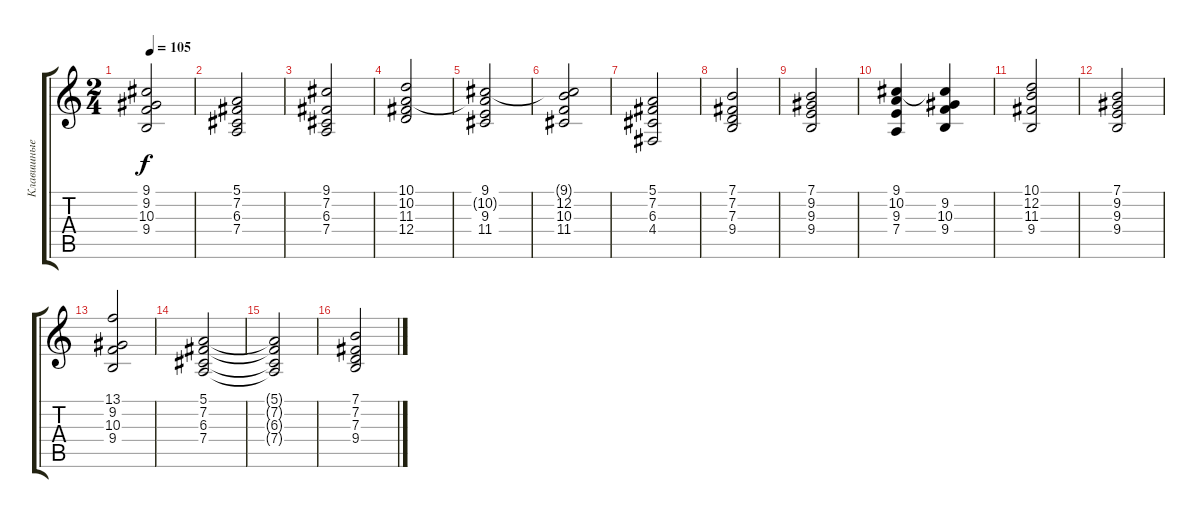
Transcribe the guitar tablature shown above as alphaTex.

\track ("Клавишные" "Клавишные") {instrument drawbarorgan}
\staff {score tabs}
\tuning (E4 B3 G3 D3 A2 E2) {hide}
\ts (2 4)
\tempo 105
\clef g2
\ks c
(9.1 9.2 10.3 9.4).2{dy f} |
(5.1 7.2 6.3 7.4).2 |
(9.1 7.2 6.3 7.4).2 |
(10.1 10.2 11.3 12.4).2 |
(9.1 10.2{t} 9.3 11.4).2 |
(9.1{t} 12.2 10.3 11.4).2 |
(5.1 7.2 6.3 4.4).2 |
(7.1 7.2 7.3 9.4).2 |
(7.1 9.2 9.3 9.4).2 |
(9.1 10.2 9.3 7.4).4 (9.1{t} 9.2 10.3 9.4).4 |
(10.1 12.2 11.3 9.4).2 |
(7.1 9.2 9.3 9.4).2 |
(13.1 9.2 10.3 9.4).2 |
(5.1 7.2 6.3 7.4).2 |
(5.1{t} 7.2{t} 6.3{t} 7.4{t}).2 |
(7.1 7.2 7.3 9.4).2
